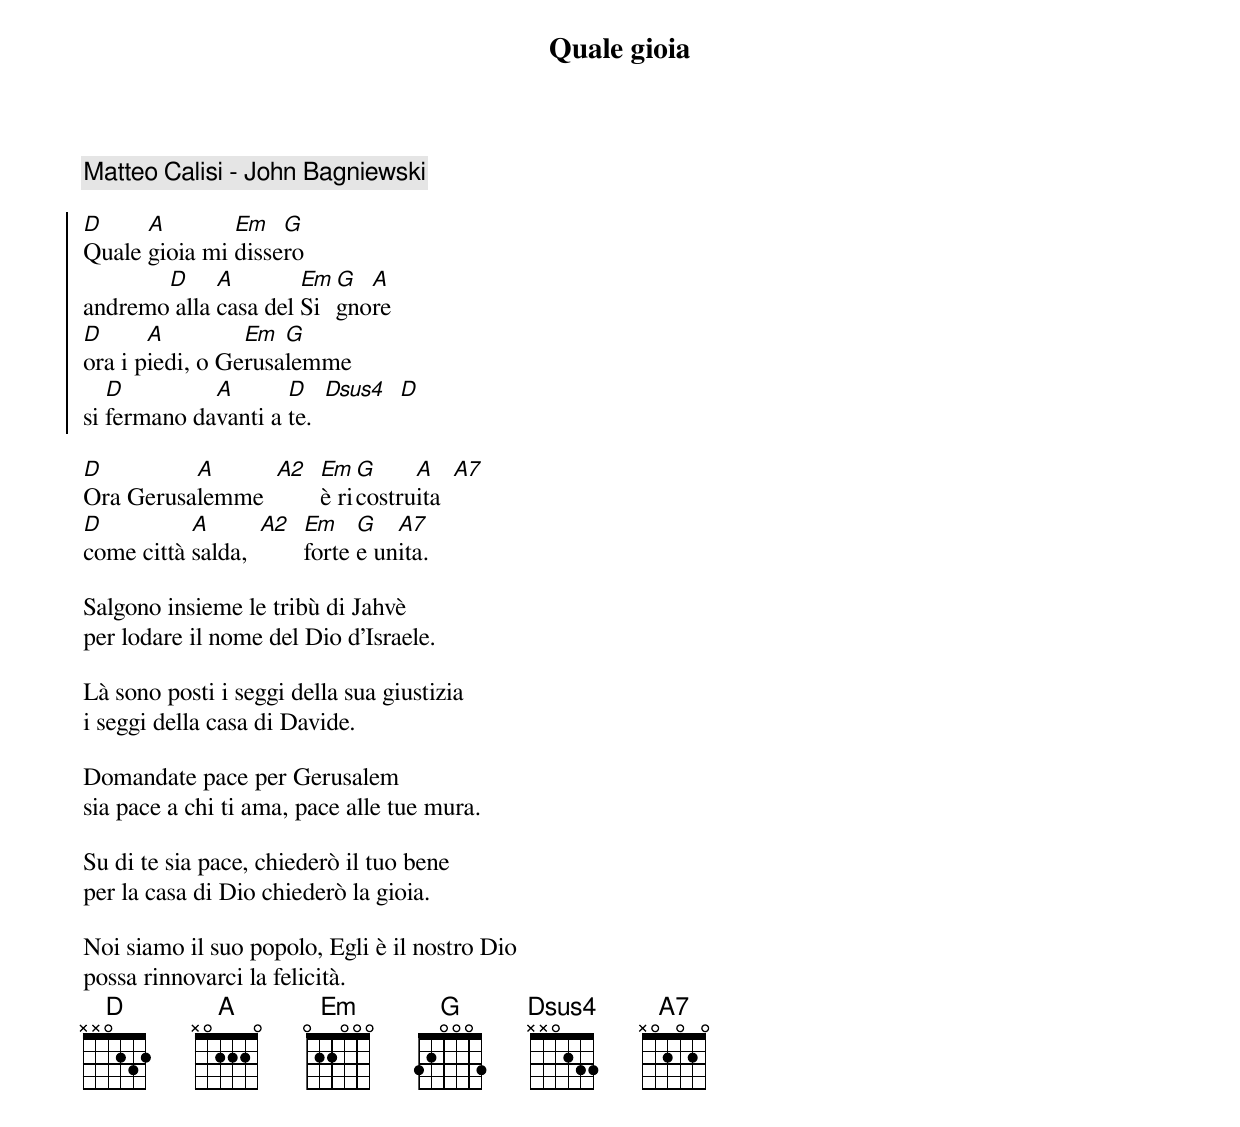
{title:Quale gioia}
{c:Matteo Calisi - John Bagniewski}

{soc}
[D]Quale [A]gioia mi [Em]disse[G]ro
andremo[D] alla [A]casa del [Em]Si[G]gno[A]re
[D]ora i p[A]iedi, o Ge[Em]rusa[G]lemme
si [D]fermano da[A]vanti a [D]te.  [Dsus4]  [D]
{eoc}

[D]Ora Gerusa[A]lemme  [A2]  [Em]è ri[G]costru[A]ita  [A7]
[D]come città [A]salda,  [A2]  [Em]forte [G]e un[A7]ita.

Salgono insieme le tribù di Jahvè
per lodare il nome del Dio d'Israele.

Là sono posti i seggi della sua giustizia
i seggi della casa di Davide.

Domandate pace per Gerusalem
sia pace a chi ti ama, pace alle tue mura.

Su di te sia pace, chiederò il tuo bene
per la casa di Dio chiederò la gioia.

Noi siamo il suo popolo, Egli è il nostro Dio
possa rinnovarci la felicità.
